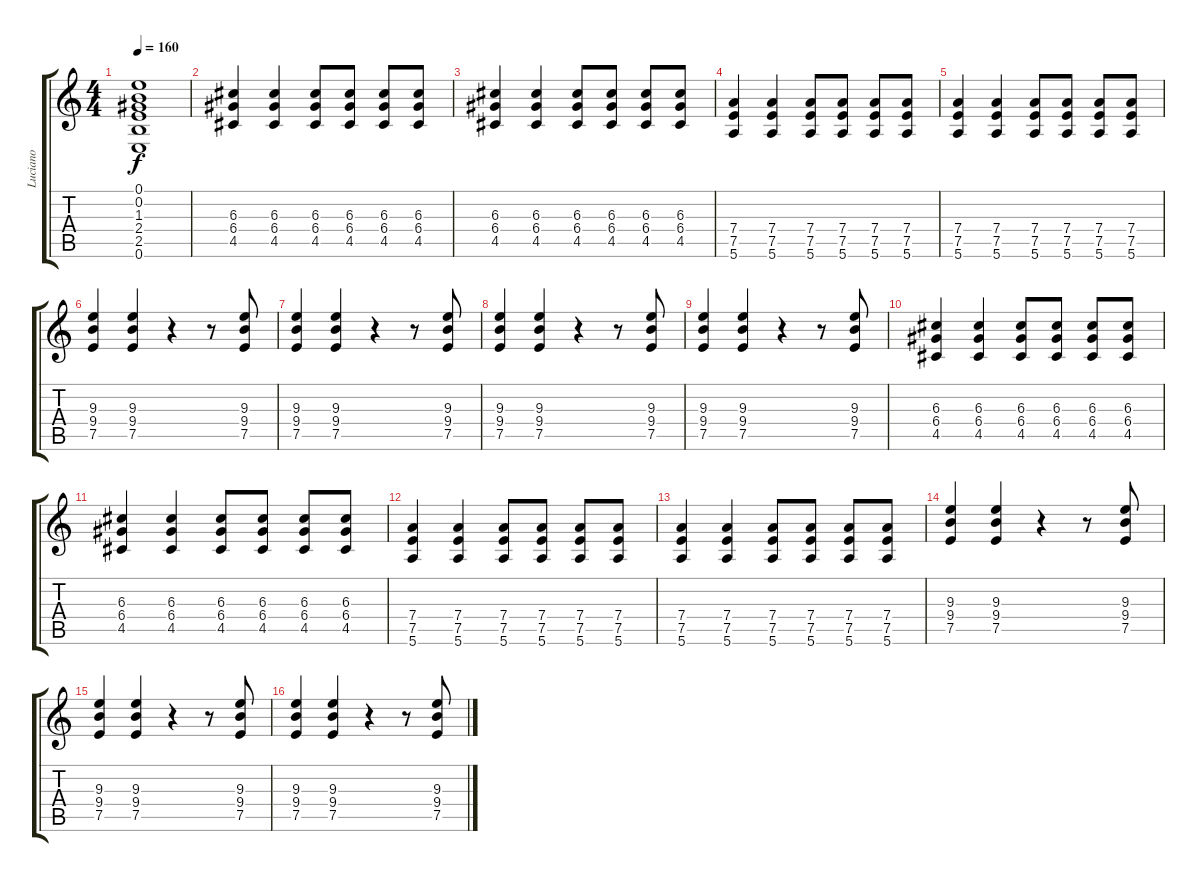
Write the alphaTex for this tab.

\track ("Luciano" "Luciano") {instrument distortionguitar}
\staff {score tabs}
\tuning (E4 B3 G3 D3 A2 E2) {hide}
\ts (4 4)
\tempo 160
\clef g2
\ks c
(0.1{t} 0.2{t} 1.3{t} 2.4{t} 2.5{t} 0.6{t}).1{dy f} |
(6.3 6.4 4.5).4 (6.3 6.4 4.5).4 (6.3 6.4 4.5).8 (6.3 6.4 4.5).8 (6.3 6.4 4.5).8 (6.3 6.4 4.5).8 |
(6.3 6.4 4.5).4 (6.3 6.4 4.5).4 (6.3 6.4 4.5).8 (6.3 6.4 4.5).8 (6.3 6.4 4.5).8 (6.3 6.4 4.5).8 |
(7.4 7.5 5.6).4 (7.4 7.5 5.6).4 (7.4 7.5 5.6).8 (7.4 7.5 5.6).8 (7.4 7.5 5.6).8 (7.4 7.5 5.6).8 |
(7.4 7.5 5.6).4 (7.4 7.5 5.6).4 (7.4 7.5 5.6).8 (7.4 7.5 5.6).8 (7.4 7.5 5.6).8 (7.4 7.5 5.6).8 |
(9.3 9.4 7.5).4 (9.3 9.4 7.5).4 r.4 r.8 (9.3 9.4 7.5).8 |
(9.3 9.4 7.5).4 (9.3 9.4 7.5).4 r.4 r.8 (9.3 9.4 7.5).8 |
(9.3 9.4 7.5).4 (9.3 9.4 7.5).4 r.4 r.8 (9.3 9.4 7.5).8 |
(9.3 9.4 7.5).4 (9.3 9.4 7.5).4 r.4 r.8 (9.3 9.4 7.5).8 |
(6.3 6.4 4.5).4 (6.3 6.4 4.5).4 (6.3 6.4 4.5).8 (6.3 6.4 4.5).8 (6.3 6.4 4.5).8 (6.3 6.4 4.5).8 |
(6.3 6.4 4.5).4 (6.3 6.4 4.5).4 (6.3 6.4 4.5).8 (6.3 6.4 4.5).8 (6.3 6.4 4.5).8 (6.3 6.4 4.5).8 |
(7.4 7.5 5.6).4 (7.4 7.5 5.6).4 (7.4 7.5 5.6).8 (7.4 7.5 5.6).8 (7.4 7.5 5.6).8 (7.4 7.5 5.6).8 |
(7.4 7.5 5.6).4 (7.4 7.5 5.6).4 (7.4 7.5 5.6).8 (7.4 7.5 5.6).8 (7.4 7.5 5.6).8 (7.4 7.5 5.6).8 |
(9.3 9.4 7.5).4 (9.3 9.4 7.5).4 r.4 r.8 (9.3 9.4 7.5).8 |
(9.3 9.4 7.5).4 (9.3 9.4 7.5).4 r.4 r.8 (9.3 9.4 7.5).8 |
(9.3 9.4 7.5).4 (9.3 9.4 7.5).4 r.4 r.8 (9.3 9.4 7.5).8
